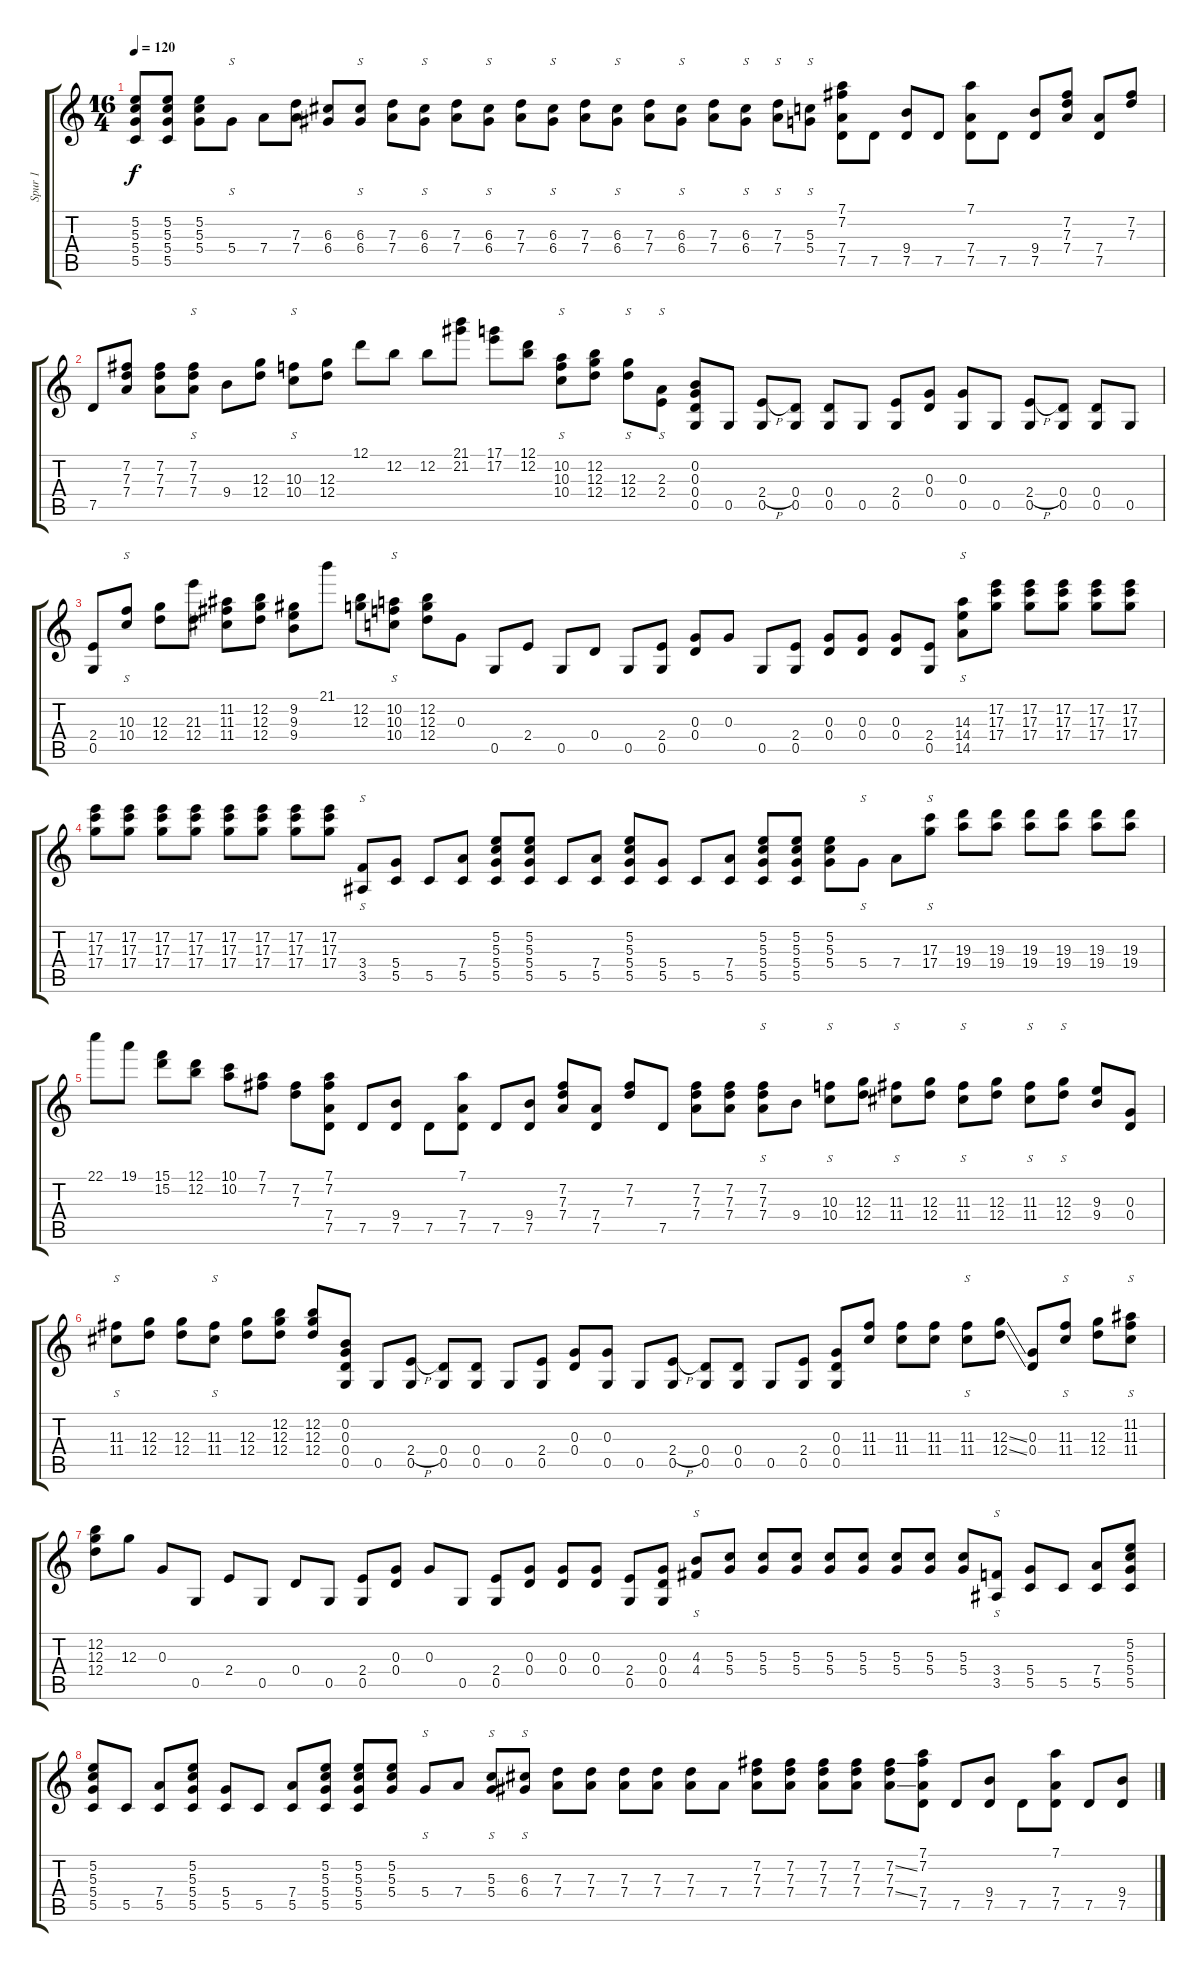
\track ("Spur 1" "Spur 1") {instrument distortionguitar}
\staff {score tabs}
\tuning (D4 B3 G3 D3 G2 D2) {hide}
\ts (16 4)
\tempo 120
\clef g2
\ks c
(5.2 5.3 5.4 5.5).8{dy f} (5.2 5.3 5.4 5.5).8 (5.2 5.3 5.4).8 5.4.8{s} 7.4.8 (7.3 7.4).8 (6.3 6.4).8 (6.3 6.4).8{s} (7.3 7.4).8 (6.3 6.4).8{s} (7.3 7.4).8 (6.3 6.4).8{s} (7.3 7.4).8 (6.3 6.4).8{s} (7.3 7.4).8 (6.3 6.4).8{s} (7.3 7.4).8 (6.3 6.4).8{s} (7.3 7.4).8 (6.3 6.4).8{s} (7.3 7.4).8{s} (5.3 5.4).8{s} (7.1 7.2 7.4 7.5).8 7.5.8 (9.4 7.5).8 7.5.8 (7.1 7.4 7.5).8 7.5.8 (9.4 7.5).8 (7.2 7.3 7.4).8 (7.4 7.5).8 (7.2 7.3).8 |
7.5.8 (7.2 7.3 7.4).8 (7.2 7.3 7.4).8 (7.2 7.3 7.4).8{s} 9.4.8 (12.3 12.4).8 (10.3 10.4).8{s} (12.3 12.4).8 12.1.8 12.2.8 12.2.8 (21.1 21.2).8 (17.1 17.2).8 (12.1 12.2).8 (10.2 10.3 10.4).8{s} (12.2 12.3 12.4).8 (12.3 12.4).8{s} (2.3 2.4).8{s} (0.2 0.3 0.4 0.5).8 0.5.8 (2.4{h} 0.5).8 (0.4 0.5).8 (0.4 0.5).8 0.5.8 (2.4 0.5).8 (0.3 0.4).8 (0.3 0.5).8 0.5.8 (2.4{h} 0.5).8 (0.4 0.5).8 (0.4 0.5).8 0.5.8 |
(2.4 0.5).8 (10.3 10.4).8{s} (12.3 12.4).8 (21.3 12.4).8 (11.2 11.3 11.4).8 (12.2 12.3 12.4).8 (9.2 9.3 9.4).8 21.1.8 (12.2 12.3).8 (10.2 10.3 10.4).8{s} (12.2 12.3 12.4).8 0.3.8 0.5.8 2.4.8 0.5.8 0.4.8 0.5.8 (2.4 0.5).8 (0.3 0.4).8 0.3.8 0.5.8 (2.4 0.5).8 (0.3 0.4).8 (0.3 0.4).8 (0.3 0.4).8 (2.4 0.5).8 (14.3 14.4 14.5).8{s} (17.2 17.3 17.4).8 (17.2 17.3 17.4).8 (17.2 17.3 17.4).8 (17.2 17.3 17.4).8 (17.2 17.3 17.4).8 |
(17.2 17.3 17.4).8 (17.2 17.3 17.4).8 (17.2 17.3 17.4).8 (17.2 17.3 17.4).8 (17.2 17.3 17.4).8 (17.2 17.3 17.4).8 (17.2 17.3 17.4).8 (17.2 17.3 17.4).8 (3.4 3.5).8{s} (5.4 5.5).8 5.5.8 (7.4 5.5).8 (5.2 5.3 5.4 5.5).8 (5.2 5.3 5.4 5.5).8 5.5.8 (7.4 5.5).8 (5.2 5.3 5.4 5.5).8 (5.4 5.5).8 5.5.8 (7.4 5.5).8 (5.2 5.3 5.4 5.5).8 (5.2 5.3 5.4 5.5).8 (5.2 5.3 5.4).8 5.4.8{s} 7.4.8 (17.3 17.4).8{s} (19.3 19.4).8 (19.3 19.4).8 (19.3 19.4).8 (19.3 19.4).8 (19.3 19.4).8 (19.3 19.4).8 |
22.1.8 19.1.8 (15.1 15.2).8 (12.1 12.2).8 (10.1 10.2).8 (7.1 7.2).8 (7.2 7.3).8 (7.1 7.2 7.4 7.5).8 7.5.8 (9.4 7.5).8 7.5.8 (7.1 7.4 7.5).8 7.5.8 (9.4 7.5).8 (7.2 7.3 7.4).8 (7.4 7.5).8 (7.2 7.3).8 7.5.8 (7.2 7.3 7.4).8 (7.2 7.3 7.4).8 (7.2 7.3 7.4).8{s} 9.4.8 (10.3 10.4).8{s} (12.3 12.4).8 (11.3 11.4).8{s} (12.3 12.4).8 (11.3 11.4).8{s} (12.3 12.4).8 (11.3 11.4).8{s} (12.3 12.4).8{s} (9.3 9.4).8 (0.3 0.4).8 |
(11.3 11.4).8{s} (12.3 12.4).8 (12.3 12.4).8 (11.3 11.4).8{s} (12.3 12.4).8 (12.2 12.3 12.4).8 (12.2 12.3 12.4).8 (0.2 0.3 0.4 0.5).8 0.5.8 (2.4{h} 0.5).8 (0.4 0.5).8 (0.4 0.5).8 0.5.8 (2.4 0.5).8 (0.3 0.4).8 (0.3 0.5).8 0.5.8 (2.4{h} 0.5).8 (0.4 0.5).8 (0.4 0.5).8 0.5.8 (2.4 0.5).8 (0.3 0.4 0.5).8 (11.3 11.4).8 (11.3 11.4).8 (11.3 11.4).8 (11.3 11.4).8{s} (12.3{ss} 12.4{ss}).8 (0.3 0.4).8 (11.3 11.4).8{s} (12.3 12.4).8 (11.2 11.3 11.4).8{s} |
(12.2 12.3 12.4).8 12.3.8 0.3.8 0.5.8 2.4.8 0.5.8 0.4.8 0.5.8 (2.4 0.5).8 (0.3 0.4).8 0.3.8 0.5.8 (2.4 0.5).8 (0.3 0.4).8 (0.3 0.4).8 (0.3 0.4).8 (2.4 0.5).8 (0.3 0.4 0.5).8 (4.3 4.4).8{s} (5.3 5.4).8 (5.3 5.4).8 (5.3 5.4).8 (5.3 5.4).8 (5.3 5.4).8 (5.3 5.4).8 (5.3 5.4).8 (5.3 5.4).8 (3.4 3.5).8{s} (5.4 5.5).8 5.5.8 (7.4 5.5).8 (5.2 5.3 5.4 5.5).8 |
(5.2 5.3 5.4 5.5).8 5.5.8 (7.4 5.5).8 (5.2 5.3 5.4 5.5).8 (5.4 5.5).8 5.5.8 (7.4 5.5).8 (5.2 5.3 5.4 5.5).8 (5.2 5.3 5.4 5.5).8 (5.2 5.3 5.4).8 5.4.8{s} 7.4.8 (5.3 5.4).8{s} (6.3 6.4).8{s} (7.3 7.4).8 (7.3 7.4).8 (7.3 7.4).8 (7.3 7.4).8 (7.3 7.4).8 7.4.8 (7.2 7.3 7.4).8 (7.2 7.3 7.4).8 (7.2 7.3 7.4).8 (7.2 7.3 7.4).8 (7.2{ss} 7.3{ss} 7.4{ss}).8 (7.1 7.2 7.4 7.5).8 7.5.8 (9.4 7.5).8 7.5.8 (7.1 7.4 7.5).8 7.5.8 (9.4 7.5).8
